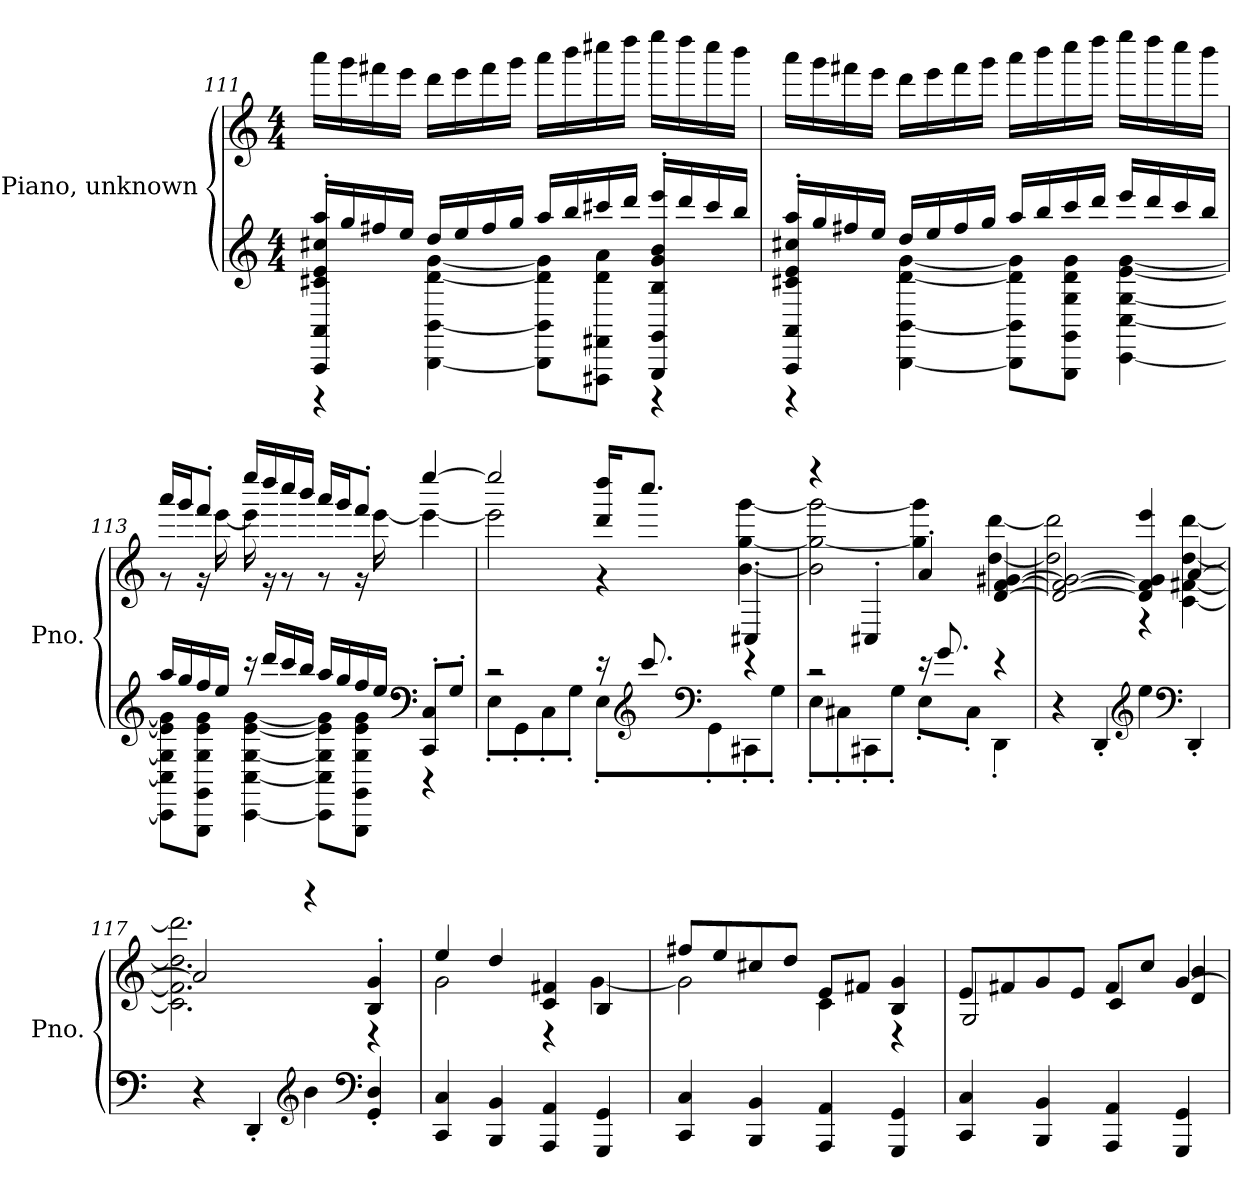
**kern	**kern
*part1	*part1
*staff2	*staff1
*I"Piano, unknown	*
*I'Pno.	*
!!LO:LB:g=z
*clefG2	*clefG2
*k[]	*k[]
*M4/4	*M4/4
=111	=111
*^	*
16AAA/' 16AA/' 16c#X/' 16e/' 16cc#X/' 16aa/'LL	4r	16aaa\LL
16gg/	.	16ggg\
16ff#X/	.	16fff#X\
16ee/JJ	.	16eee\JJ
16dd/LL	[4BBB\ [4BB\ [4d\ [4g\	16ddd\LL
16ee/	.	16eee\
16ff#/	.	16fff#\
16gg/JJ	.	16ggg\JJ
16aa/LL	8BBB\] 8BB\] 8d\] 8g\]L	16aaa\LL
16bb/	.	16bbb\
16ccc#X/	8FFF#X\ 8FF#X\ 8d\ 8a\J	16cccc#X\
16ddd/JJ	.	16dddd\JJ
16GGG/' 16GG/' 16B/' 16g/' 16b/' 16eee/'LL	4r	16eeee\LL
16ddd/	.	16dddd\
16ccc#/	.	16cccc#\
16bb/JJ	.	16bbb\JJ
!!LO:LB:g=z
=112	=112	=112
16AAA/' 16AA/' 16c#X/' 16e/' 16cc#X/' 16aa/'LL	4r	16aaa\LL
16gg/	.	16ggg\
16ff#X/	.	16fff#X\
16ee/JJ	.	16eee\JJ
16dd/LL	[4BBB\ [4BB\ [4d\ [4g\	16ddd\LL
16ee/	.	16eee\
16ff#/	.	16fff#\
16gg/JJ	.	16ggg\JJ
16aa/LL	8BBB\] 8BB\] 8d\] 8g\]L	16aaa\LL
16bb/	.	16bbb\
16ccc/	8GGG\ 8GG\ 8G\ 8d\ 8g\J	16cccc\
16ddd/JJ	.	16dddd\JJ
16eee/LL	[4CC\ [4C\ [4G\ [4e\ [4g\	16eeee\LL
16ddd/	.	16dddd\
16ccc/	.	16cccc\
16bb/JJ	.	16bbb\JJ
=113	=113	=113
*	*	*^
16aa/LL	8CC\] 8C\] 8G\] 8e\] 8g\]L	16aaa/LL	8r
16gg/	.	16ggg/J	.
16ff/	8GGG\ 8GG\ 8G\ 8e\ 8g\J	8fff'/J	16r
16ee/JJ	.	.	[16eee\
16r	[4CC\ [4C\ [4G\ [4e\ [4g\	16eeee/LL	16eee\]
16ddd/LL	.	16dddd/	16r
16ccc/	.	16cccc/	8r
16bb/JJ	.	16bbb/JJ	.
16aa/LL	8CC\] 8C\] 8G\] 8e\] 8g\]L	16aaa/LL	8r
16gg/	.	16ggg/J	.
16ff/	8GGG\ 8GG\ 8G\ 8e\ 8g\J	8fff'/J	16r
16ee/JJ	.	.	[16eee\
*clefF4	*	*	*
8CC/' 8C/'L	4r	[4eeee/	4eee\_
8G'/J	.	.	.
!!LO:LB:g=z	!!
=114	=114	=114	=114
2r	8E'\L	2eeee/]	2eee\]
.	8GG'\	.	.
.	8C'\	.	.
.	8G'\J	.	.
16r	8E'\L	16ddd/ 16dddd/KL	4r
*clefG2	*	*	*
8.ccc/	.	8.cccc/J	.
*clefF4	*	*	*
.	8GG'\	.	.
4r	8CC#X'\	4C#X'/	[4b\ [4gg\ [4ggg\
.	8G'\J	.	.
=115	=115	=115	=115
2r	8E'\L	4r	2b\] 2gg\_ 2ggg\_
.	8C#X'\	.	.
.	8CC#X'\	4C#X'/	.
.	8G'\J	.	.
16r	8E'\L	4a'/	4gg\] 4ggg\]
8.g/	.	.	.
.	8C#'\J	.	.
4r	4DD'\	[4d/ [4f/ [4g#X/	[4dd\ [4ddd\
*v	*v	*	*
=116	=116	=116
4r	2d/_ 2f/_ 2g#/_	2dd\] 2ddd\]
4DD'/	.	.
*clefG2	*	*
4ee\	4d/] 4f/] 4g#/] 4eee/	4r
*clefF4	*	*
4DD'/	[4a/	[4c\ [4f#X\ [4dd\ [4ddd\
=117	=117	=117
4r	2a/]	2.c\] 2.f#\] 2.dd\] 2.ddd\]
4DD'/	.	.
*clefG2	*	*
4b\	4r	.
*clefF4	*	*
4GG/' 4D/'	4B/' 4g/'	4r
!!LO:LB:g=z	!!
=118	=118	=118
4CC/ 4C/	4ee/	2g\
4BBB/ 4BB/	4dd/	.
4AAA/ 4AA/	4c/ 4f#X/	4r
4GGG/ 4GG/	4B/	[4g\
=119	=119	=119
4CC/ 4C/	8ff#X/L	2g\]
.	8ee/	.
4BBB/ 4BB/	8cc#X/	.
.	8dd/J	.
4AAA/ 4AA/	8e/L	4c\
.	8f#X/J	.
4GGG/ 4GG/	4B/ 4g/	4r
=120	=120	=120
4CC/ 4C/	8e/L	2G/
.	8f#X/	.
4BBB/ 4BB/	8g/	.
.	8e/J	.
4AAA/ 4AA/	8f#/L	4c/
.	8cc/J	.
4GGG/ 4GG/	[4g/	4d/ 4b/
*	*v	*v
=	=
*-	*-
